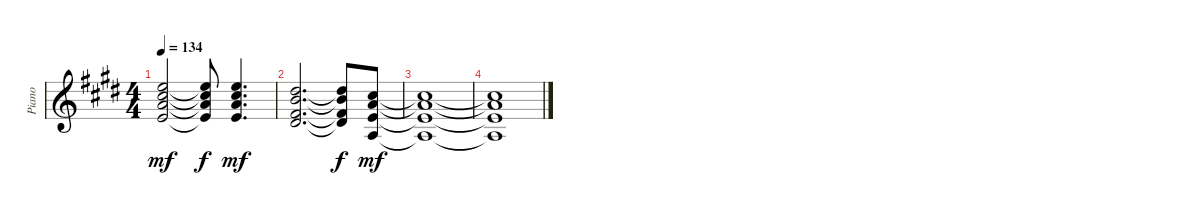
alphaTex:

\track ("Piano" "Piano") {instrument acousticgrandpiano}
\staff {score}
\tuning (E4 B3 G3 D3 A2 E2 B1) {hide}
\ts (4 4)
\tempo 134
\clef g2
\ks e
(12.1 5.2 18.3 19.4).2{dy mf} (12.1{t} 5.2{t} 18.3{t} 19.4{t}).8{dy f} (12.1 5.2 18.3 19.4).4{d dy mf} |
(11.1 12.2 11.3 13.4).2{d} (11.1{t} 12.2{t} 11.3{t} 13.4{t}).8{dy f} (9.1 10.2 9.3 7.4).8{dy mf} |
(9.1{t} 10.2{t} 9.3{t} 7.4{t}).1 |
(9.1{t} 10.2{t} 9.3{t} 7.4{t}).1
